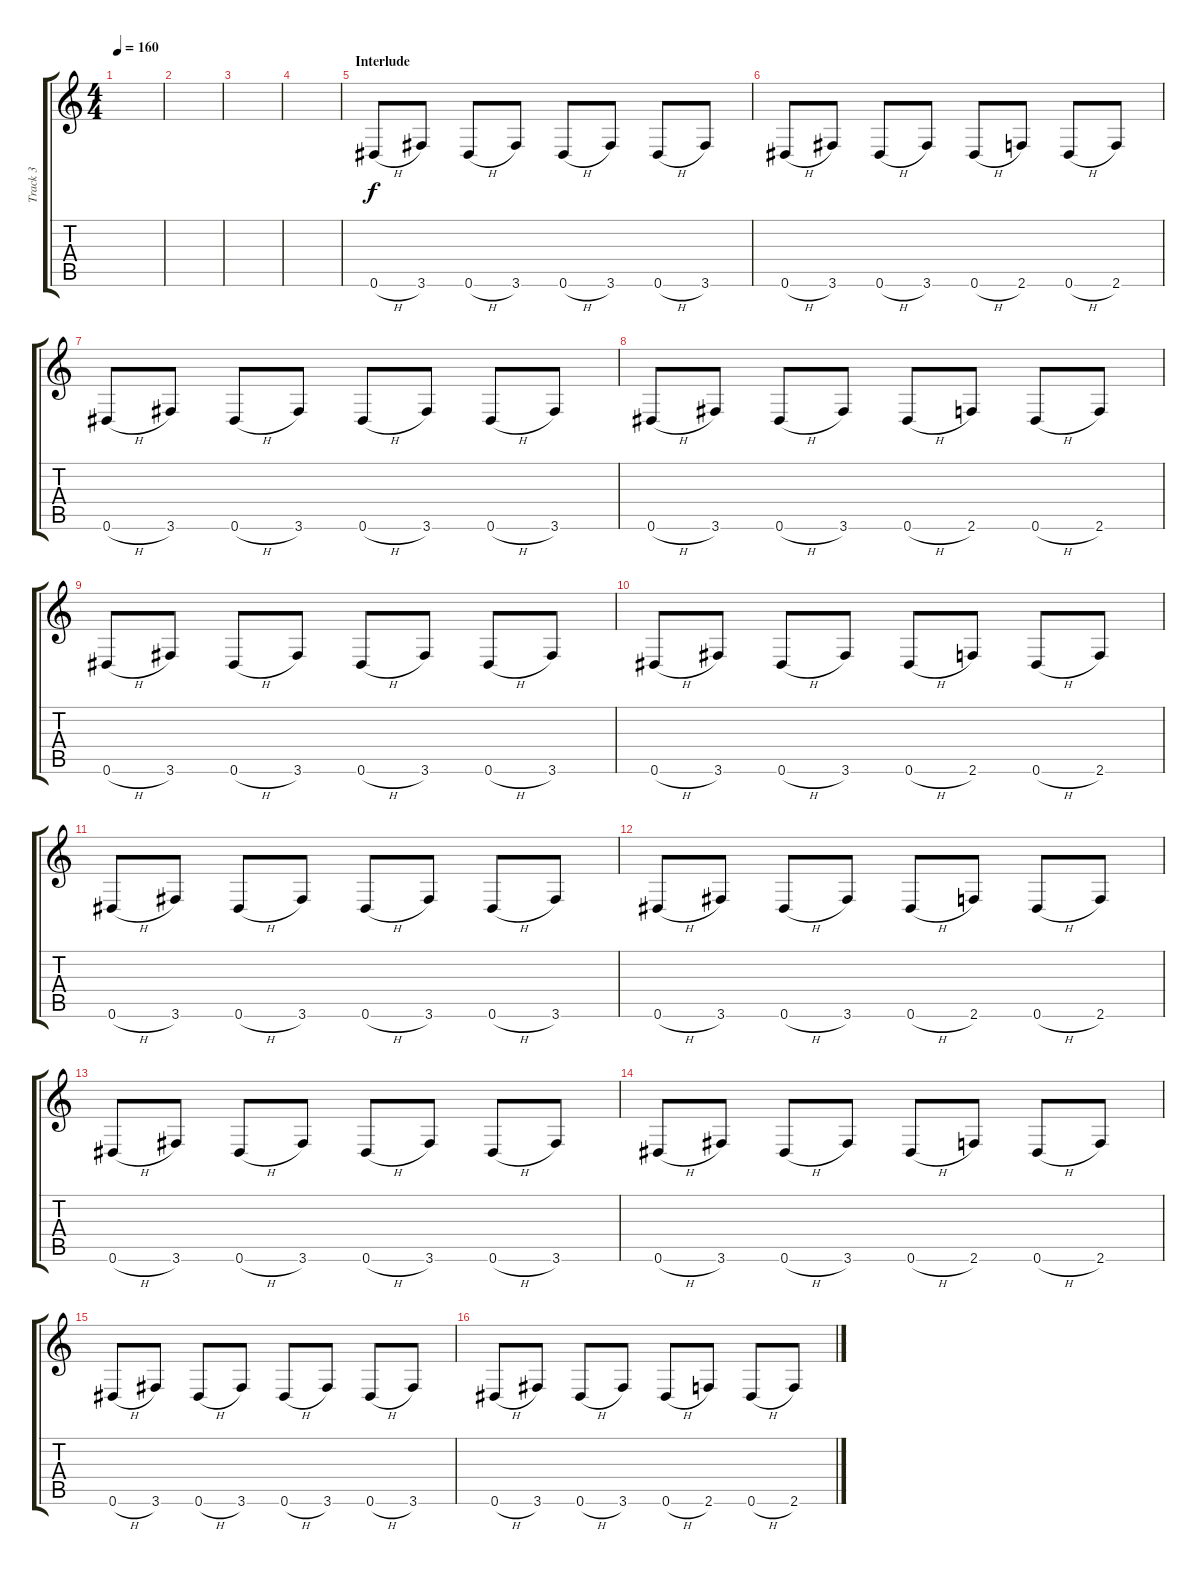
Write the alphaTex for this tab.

\track ("Track 3" "Track 3") {instrument distortionguitar}
\staff {score tabs}
\tuning (Eb4 Bb3 Gb3 Db3 Ab2 Eb2) {hide}
\ts (4 4)
\tempo 160
\clef g2
\ks c
|
|
|
|
\section ("" "Interlude")
0.6{h}.8{instrument acousticguitarsteel} 3.6.8 0.6{h}.8 3.6.8 0.6{h}.8 3.6.8 0.6{h}.8 3.6.8 |
0.6{h}.8 3.6.8 0.6{h}.8 3.6.8 0.6{h}.8 2.6.8 0.6{h}.8 2.6.8 |
0.6{h}.8{instrument acousticguitarsteel} 3.6.8 0.6{h}.8 3.6.8 0.6{h}.8 3.6.8 0.6{h}.8 3.6.8 |
0.6{h}.8 3.6.8 0.6{h}.8 3.6.8 0.6{h}.8 2.6.8 0.6{h}.8 2.6.8 |
0.6{h}.8{instrument acousticguitarsteel} 3.6.8 0.6{h}.8 3.6.8 0.6{h}.8 3.6.8 0.6{h}.8 3.6.8 |
0.6{h}.8 3.6.8 0.6{h}.8 3.6.8 0.6{h}.8 2.6.8 0.6{h}.8 2.6.8 |
0.6{h}.8{instrument acousticguitarsteel} 3.6.8 0.6{h}.8 3.6.8 0.6{h}.8 3.6.8 0.6{h}.8 3.6.8 |
0.6{h}.8 3.6.8 0.6{h}.8 3.6.8 0.6{h}.8 2.6.8 0.6{h}.8 2.6.8 |
0.6{h}.8{instrument acousticguitarsteel} 3.6.8 0.6{h}.8 3.6.8 0.6{h}.8 3.6.8 0.6{h}.8 3.6.8 |
0.6{h}.8 3.6.8 0.6{h}.8 3.6.8 0.6{h}.8 2.6.8 0.6{h}.8 2.6.8 |
0.6{h}.8{instrument acousticguitarsteel} 3.6.8 0.6{h}.8 3.6.8 0.6{h}.8 3.6.8 0.6{h}.8 3.6.8 |
0.6{h}.8 3.6.8 0.6{h}.8 3.6.8 0.6{h}.8 2.6.8 0.6{h}.8 2.6.8
